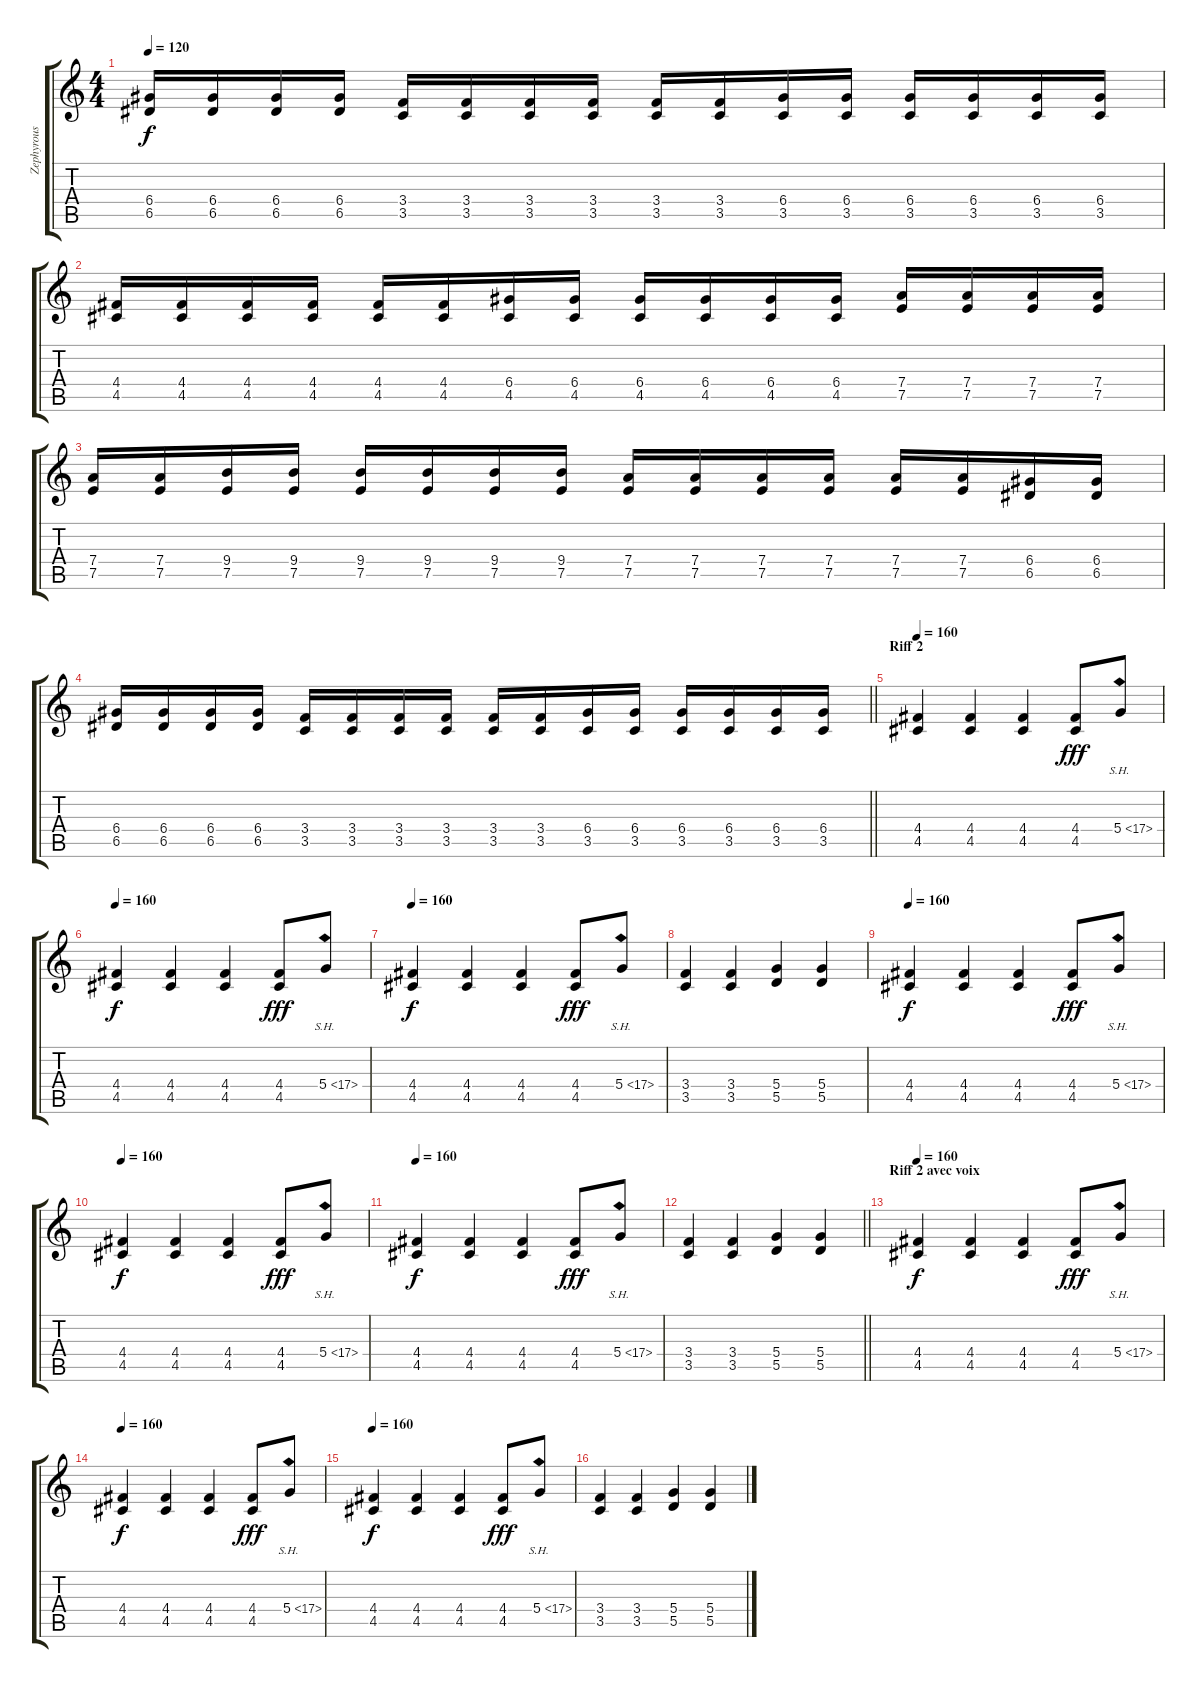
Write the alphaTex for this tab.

\track ("Zephyrous" "Zephyrous") {instrument overdrivenguitar}
\staff {score tabs}
\tuning (E4 B3 G3 D3 A2 E2) {hide}
\ts (4 4)
\tempo 120
\clef g2
\ks c
(6.4 6.5).16{dy f} (6.4 6.5).16 (6.4 6.5).16 (6.4 6.5).16 (3.4 3.5).16 (3.4 3.5).16 (3.4 3.5).16 (3.4 3.5).16 (3.4 3.5).16 (3.4 3.5).16 (6.4 3.5).16 (6.4 3.5).16 (6.4 3.5).16 (6.4 3.5).16 (6.4 3.5).16 (6.4 3.5).16 |
(4.4 4.5).16 (4.4 4.5).16 (4.4 4.5).16 (4.4 4.5).16 (4.4 4.5).16 (4.4 4.5).16 (6.4 4.5).16 (6.4 4.5).16 (6.4 4.5).16 (6.4 4.5).16 (6.4 4.5).16 (6.4 4.5).16 (7.4 7.5).16 (7.4 7.5).16 (7.4 7.5).16 (7.4 7.5).16 |
(7.4 7.5).16 (7.4 7.5).16 (9.4 7.5).16 (9.4 7.5).16 (9.4 7.5).16 (9.4 7.5).16 (9.4 7.5).16 (9.4 7.5).16 (7.4 7.5).16 (7.4 7.5).16 (7.4 7.5).16 (7.4 7.5).16 (7.4 7.5).16 (7.4 7.5).16 (6.4 6.5).16 (6.4 6.5).16 |
\barLineRight lightlight
(6.4 6.5).16 (6.4 6.5).16 (6.4 6.5).16 (6.4 6.5).16 (3.4 3.5).16 (3.4 3.5).16 (3.4 3.5).16 (3.4 3.5).16 (3.4 3.5).16 (3.4 3.5).16 (6.4 3.5).16 (6.4 3.5).16 (6.4 3.5).16 (6.4 3.5).16 (6.4 3.5).16 (6.4 3.5).16 |
\section ("" "Riff 2")
\tempo 160
(4.4 4.5).4 (4.4 4.5).4 (4.4 4.5).4 (4.4 4.5).8{dy fff} 5.4{sh 12}.8 |
\tempo 160
(4.4 4.5).4{dy f} (4.4 4.5).4 (4.4 4.5).4 (4.4 4.5).8{dy fff} 5.4{sh 12}.8 |
\tempo 160
(4.4 4.5).4{dy f} (4.4 4.5).4 (4.4 4.5).4 (4.4 4.5).8{dy fff} 5.4{sh 12}.8 |
(3.4 3.5).4 (3.4 3.5).4 (5.4 5.5).4 (5.4 5.5).4 |
\tempo 160
(4.4 4.5).4{dy f} (4.4 4.5).4 (4.4 4.5).4 (4.4 4.5).8{dy fff} 5.4{sh 12}.8 |
\tempo 160
(4.4 4.5).4{dy f} (4.4 4.5).4 (4.4 4.5).4 (4.4 4.5).8{dy fff} 5.4{sh 12}.8 |
\tempo 160
(4.4 4.5).4{dy f} (4.4 4.5).4 (4.4 4.5).4 (4.4 4.5).8{dy fff} 5.4{sh 12}.8 |
\barLineRight lightlight
(3.4 3.5).4 (3.4 3.5).4 (5.4 5.5).4 (5.4 5.5).4 |
\section ("" "Riff 2 avec voix")
\tempo 160
(4.4 4.5).4{dy f} (4.4 4.5).4 (4.4 4.5).4 (4.4 4.5).8{dy fff} 5.4{sh 12}.8 |
\tempo 160
(4.4 4.5).4{dy f} (4.4 4.5).4 (4.4 4.5).4 (4.4 4.5).8{dy fff} 5.4{sh 12}.8 |
\tempo 160
(4.4 4.5).4{dy f} (4.4 4.5).4 (4.4 4.5).4 (4.4 4.5).8{dy fff} 5.4{sh 12}.8 |
(3.4 3.5).4 (3.4 3.5).4 (5.4 5.5).4 (5.4 5.5).4
